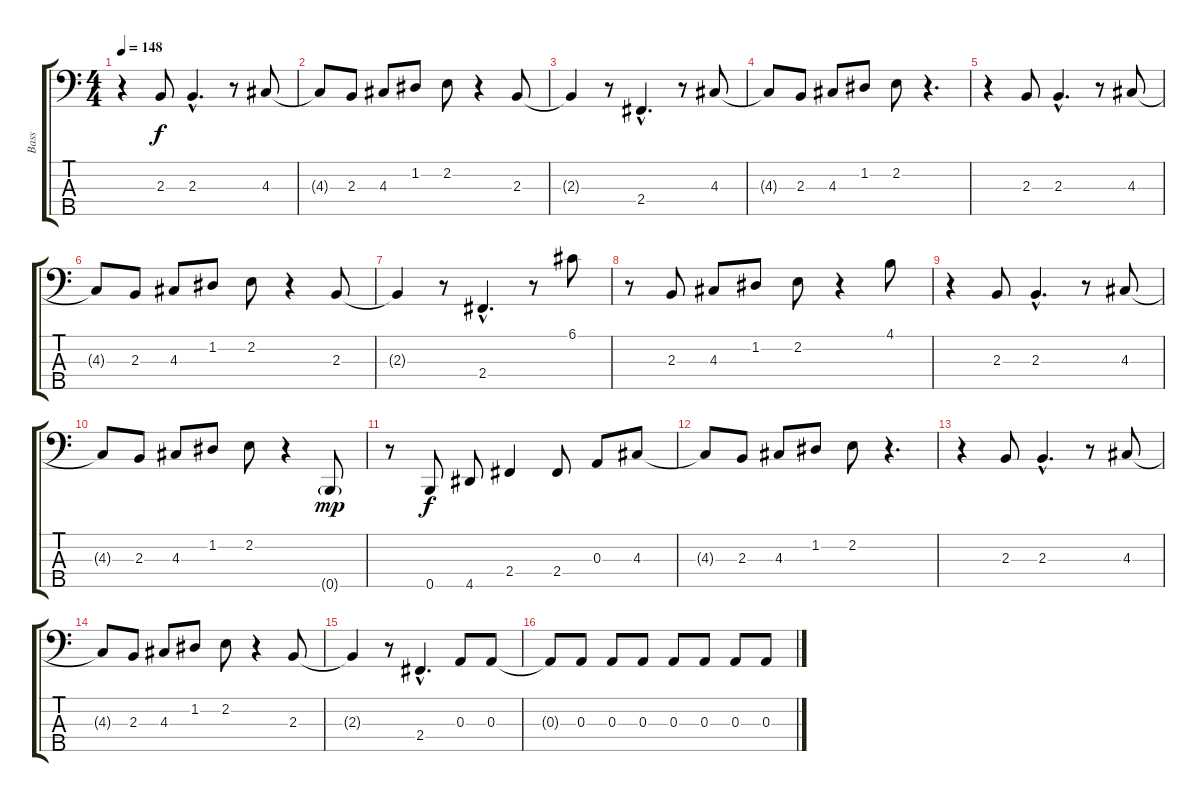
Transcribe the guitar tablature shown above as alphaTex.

\track ("Bass" "Bass") {instrument electricbassfinger}
\staff {score tabs}
\tuning (G2 D2 A1 E1 B0) {hide}
\ts (4 4)
\tempo 148
\clef f4
\ks c
r.4{dy f} 2.3.8 2.3{hac}.4{d} r.8 4.3.8 |
4.3{t}.8 2.3.8 4.3.8 1.2.8 2.2.8 r.4 2.3.8 |
2.3{t}.4 r.8 2.4{hac}.4{d} r.8 4.3.8 |
4.3{t}.8 2.3.8 4.3.8 1.2.8 2.2.8 r.4{d} |
r.4 2.3.8 2.3{hac}.4{d} r.8 4.3.8 |
4.3{t}.8 2.3.8 4.3.8 1.2.8 2.2.8 r.4 2.3.8 |
2.3{t}.4 r.8 2.4{hac}.4{d} r.8 6.1.8 |
r.8 2.3.8 4.3.8 1.2.8 2.2.8 r.4 4.1.8 |
r.4 2.3.8 2.3{hac}.4{d} r.8 4.3.8 |
4.3{t}.8 2.3.8 4.3.8 1.2.8 2.2.8 r.4 0.5{g}.8{dy mp} |
r.8 0.5.8{dy f} 4.5.8 2.4.4 2.4.8 0.3.8 4.3.8 |
4.3{t}.8 2.3.8 4.3.8 1.2.8 2.2.8 r.4{d} |
r.4 2.3.8 2.3{hac}.4{d} r.8 4.3.8 |
4.3{t}.8 2.3.8 4.3.8 1.2.8 2.2.8 r.4 2.3.8 |
2.3{t}.4 r.8 2.4{hac}.4{d} 0.3.8 0.3.8 |
0.3{t}.8 0.3.8 0.3.8 0.3.8 0.3.8 0.3.8 0.3.8 0.3.8
